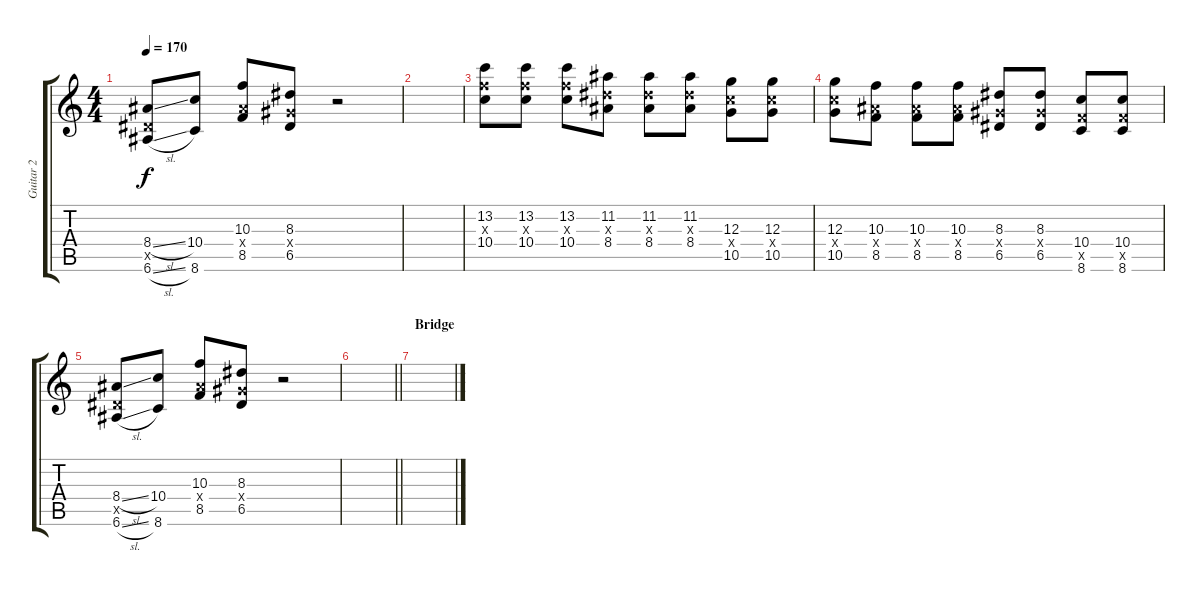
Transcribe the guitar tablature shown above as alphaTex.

\track ("Guitar 2" "Guitar 2") {instrument overdrivenguitar}
\staff {score tabs}
\tuning (E4 B3 G3 D3 A2 E2) {hide}
\ts (4 4)
\tempo 170
\clef g2
\ks c
(8.4{sl} 6.5{x} 6.6{sl}).8{dy f} (10.4 8.6).8 (10.3 8.4{x} 8.5).8 (8.3 6.4{x} 6.5).8 r.2 |
|
(13.2 10.3{x} 10.4).8 (13.2 10.3{x} 10.4).8 (13.2 10.3{x} 10.4).8 (11.2 8.3{x} 8.4).8 (11.2 8.3{x} 8.4).8 (11.2 8.3{x} 8.4).8 (12.3 10.4{x} 10.5).8 (12.3 10.4{x} 10.5).8 |
(12.3 10.4{x} 10.5).8 (10.3 8.4{x} 8.5).8 (10.3 8.4{x} 8.5).8 (10.3 8.4{x} 8.5).8 (8.3 6.4{x} 6.5).8 (8.3 6.4{x} 6.5).8 (10.4 8.5{x} 8.6).8 (10.4 8.5{x} 8.6).8 |
(8.4{sl} 6.5{x} 6.6{sl}).8 (10.4 8.6).8 (10.3 8.4{x} 8.5).8 (8.3 6.4{x} 6.5).8 r.2 |
\barLineRight lightlight
|
\section ("" "Bridge")
